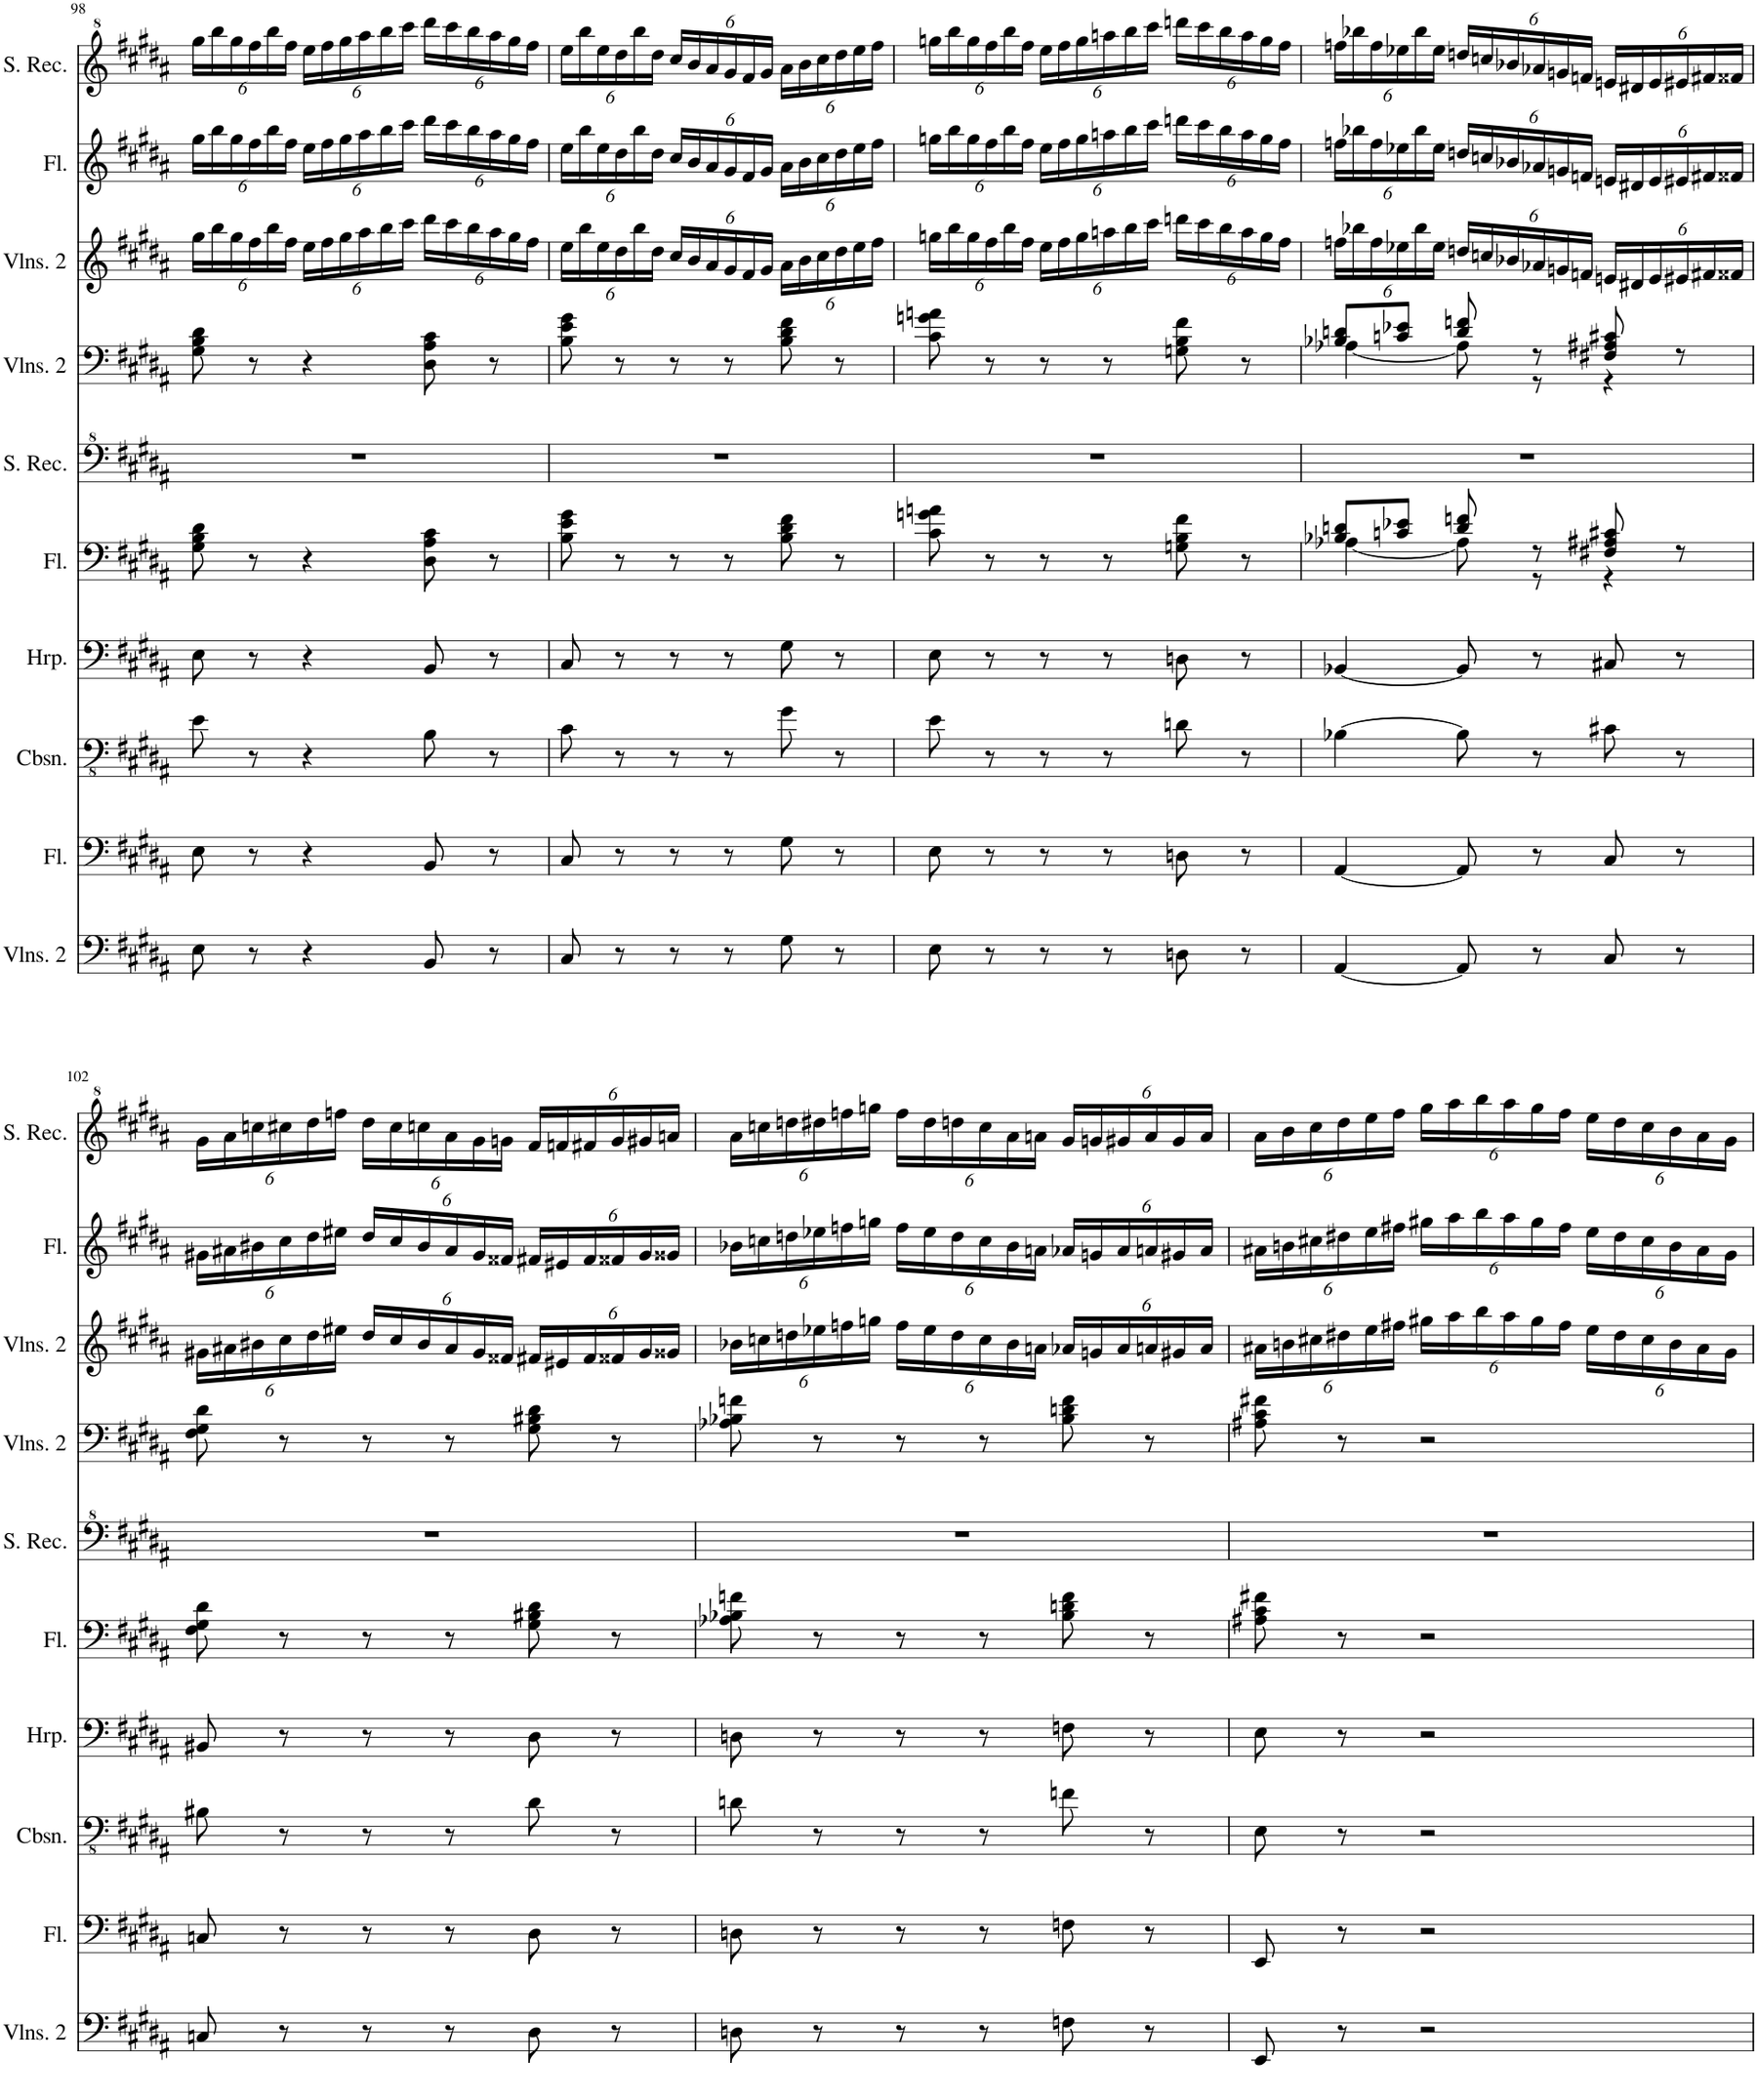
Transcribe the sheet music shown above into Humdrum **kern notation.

**kern	**kern	**kern	**kern	**kern	**kern	**kern	**kern	**kern	**kern
*part10	*part9	*part8	*part7	*part6	*part5	*part4	*part3	*part2	*part1
*staff10	*staff9	*staff8	*staff7	*staff6	*staff5	*staff4	*staff3	*staff2	*staff1
*I"Violins 2	*I"Flute	*I"Contrabassoon	*I"Harp	*I"Flute	*I"Soprano Recorder	*I"Violins 2	*I"Violins 2	*I"Flute	*I"Soprano Recorder
*I'Vlns. 2	*I'Fl.	*I'Cbsn.	*I'Hrp.	*I'Fl.	*I'S. Rec.	*I'Vlns. 2	*I'Vlns. 2	*I'Fl.	*I'S. Rec.
!!LO:PB:g=z
*clefF4	*clefF4	*clefFv4	*clefF4	*clefF4	*clefF^4	*clefF4	*clefG2	*clefG2	*clefG^2
*	*	*Trd7c12	*	*	*	*	*	*	*
*k[f#c#g#d#a#]	*k[f#c#g#d#a#]	*k[f#c#g#d#a#]	*k[f#c#g#d#a#]	*k[f#c#g#d#a#]	*k[f#c#g#d#a#]	*k[f#c#g#d#a#]	*k[f#c#g#d#a#]	*k[f#c#g#d#a#]	*k[f#c#g#d#a#]
*M3/4	*M3/4	*M3/4	*M3/4	*M3/4	*M3/4	*M3/4	*M3/4	*M3/4	*M3/4
*	*	*	*	*	*	*	*Xbrackettup	*Xbrackettup	*Xbrackettup
=98	=98	=98	=98	=98	=98	=98	=98	=98	=98
8E\	8E\	8E\	8E\	8G#\ 8B\ 8d#\	2.r	8G#\ 8B\ 8d#\	24gg#\LL	24gg#\LL	24ggg#\LL
.	.	.	.	.	.	.	24bb\	24bb\	24bbb\
.	.	.	.	.	.	.	24gg#\	24gg#\	24ggg#\
8r	8r	8r	8r	8r	.	8r	24ff#\	24ff#\	24fff#\
.	.	.	.	.	.	.	24bb\	24bb\	24bbb\
.	.	.	.	.	.	.	24ff#\JJ	24ff#\JJ	24fff#\JJ
4r	4r	4r	4r	4r	.	4r	24ee\LL	24ee\LL	24eee\LL
.	.	.	.	.	.	.	24ff#\	24ff#\	24fff#\
.	.	.	.	.	.	.	24gg#\	24gg#\	24ggg#\
.	.	.	.	.	.	.	24aa#\	24aa#\	24aaa#\
.	.	.	.	.	.	.	24bb\	24bb\	24bbb\
.	.	.	.	.	.	.	24ccc#\JJ	24ccc#\JJ	24cccc#\JJ
8BB/	8BB/	8BB\	8BB/	8D#\ 8A#\ 8c#\	.	8D#\ 8A#\ 8c#\	24ddd#\LL	24ddd#\LL	24dddd#\LL
.	.	.	.	.	.	.	24ccc#\	24ccc#\	24cccc#\
.	.	.	.	.	.	.	24bb\	24bb\	24bbb\
8r	8r	8r	8r	8r	.	8r	24aa#\	24aa#\	24aaa#\
.	.	.	.	.	.	.	24gg#\	24gg#\	24ggg#\
.	.	.	.	.	.	.	24ff#\JJ	24ff#\JJ	24fff#\JJ
=99	=99	=99	=99	=99	=99	=99	=99	=99	=99
8C#/	8C#/	8C#\	8C#/	8B\ 8e\ 8g#\	2.r	8B\ 8e\ 8g#\	24ee\LL	24ee\LL	24eee\LL
.	.	.	.	.	.	.	24bb\	24bb\	24bbb\
.	.	.	.	.	.	.	24ee\	24ee\	24eee\
8r	8r	8r	8r	8r	.	8r	24dd#\	24dd#\	24ddd#\
.	.	.	.	.	.	.	24bb\	24bb\	24bbb\
.	.	.	.	.	.	.	24dd#\JJ	24dd#\JJ	24ddd#\JJ
8r	8r	8r	8r	8r	.	8r	24cc#/LL	24cc#/LL	24ccc#/LL
.	.	.	.	.	.	.	24b/	24b/	24bb/
.	.	.	.	.	.	.	24a#/	24a#/	24aa#/
8r	8r	8r	8r	8r	.	8r	24g#/	24g#/	24gg#/
.	.	.	.	.	.	.	24f#/	24f#/	24ff#/
.	.	.	.	.	.	.	24g#/JJ	24g#/JJ	24gg#/JJ
8G#\	8G#\	8G#\	8G#\	8B\ 8d#\ 8f#\	.	8B\ 8d#\ 8f#\	24a#\LL	24a#\LL	24aa#\LL
.	.	.	.	.	.	.	24b\	24b\	24bb\
.	.	.	.	.	.	.	24cc#\	24cc#\	24ccc#\
8r	8r	8r	8r	8r	.	8r	24dd#\	24dd#\	24ddd#\
.	.	.	.	.	.	.	24ee\	24ee\	24eee\
.	.	.	.	.	.	.	24ff#\JJ	24ff#\JJ	24fff#\JJ
=100	=100	=100	=100	=100	=100	=100	=100	=100	=100
8E\	8E\	8E\	8E\	8c#\ 8gn\ 8an\	2.r	8c#\ 8gn\ 8an\	24ggn\LL	24ggn\LL	24gggn\LL
.	.	.	.	.	.	.	24bb\	24bb\	24bbb\
.	.	.	.	.	.	.	24gg\	24gg\	24ggg\
8r	8r	8r	8r	8r	.	8r	24ff#\	24ff#\	24fff#\
.	.	.	.	.	.	.	24bb\	24bb\	24bbb\
.	.	.	.	.	.	.	24ff#\JJ	24ff#\JJ	24fff#\JJ
8r	8r	8r	8r	8r	.	8r	24ee\LL	24ee\LL	24eee\LL
.	.	.	.	.	.	.	24ff#\	24ff#\	24fff#\
.	.	.	.	.	.	.	24gg\	24gg\	24ggg\
8r	8r	8r	8r	8r	.	8r	24aan\	24aan\	24aaan\
.	.	.	.	.	.	.	24bb\	24bb\	24bbb\
.	.	.	.	.	.	.	24ccc#\JJ	24ccc#\JJ	24cccc#\JJ
8Dn\	8Dn\	8Dn\	8Dn\	8Gn\ 8B\ 8f#\	.	8Gn\ 8B\ 8f#\	24dddn\LL	24dddn\LL	24ddddn\LL
.	.	.	.	.	.	.	24ccc#\	24ccc#\	24cccc#\
.	.	.	.	.	.	.	24bb\	24bb\	24bbb\
8r	8r	8r	8r	8r	.	8r	24aa\	24aa\	24aaa\
.	.	.	.	.	.	.	24gg\	24gg\	24ggg\
.	.	.	.	.	.	.	24ff#\JJ	24ff#\JJ	24fff#\JJ
=101	=101	=101	=101	=101	=101	=101	=101	=101	=101
*	*	*	*	*^	*	*^	*	*	*
[4AA#/	[4AA#/	[4BB-X\	[4BB-X/	8B-X/ 8dn/L	[4A-X\	2.r	8B-X/ 8dn/L	[4A-X\	24ffn\LL	24ffn\LL	24fffn\LL
.	.	.	.	.	.	.	.	.	24bb-X\	24bb-X\	24bbb-X\
.	.	.	.	.	.	.	.	.	24ff\	24ff\	24fff\
.	.	.	.	8cn/ 8e-X/J	.	.	8cn/ 8e-X/J	.	24ee-X\	24ee-X\	24eee-X\
.	.	.	.	.	.	.	.	.	24bb-\	24bb-\	24bbb-\
.	.	.	.	.	.	.	.	.	24ee-\JJ	24ee-\JJ	24eee-\JJ
8AA#/]	8AA#/]	8BB-\]	8BB-/]	8d/ 8fn/	8A-\]	.	8d/ 8fn/	8A-\]	24ddn/LL	24ddn/LL	24dddn/LL
.	.	.	.	.	.	.	.	.	24ccn/	24ccn/	24cccn/
.	.	.	.	.	.	.	.	.	24b-X/	24b-X/	24bb-X/
8r	8r	8r	8r	8r	8r	.	8r	8r	24a-X/	24a-X/	24aa-X/
.	.	.	.	.	.	.	.	.	24gn/	24gn/	24ggn/
.	.	.	.	.	.	.	.	.	24fn/JJ	24fn/JJ	24ffn/JJ
8C#/	8C#/	8C#X\	8C#X/	8F#X/ 8A#X/ 8c#X/	4r	.	8F#X/ 8A#X/ 8c#X/	4r	24en/LL	24en/LL	24een/LL
.	.	.	.	.	.	.	.	.	24d#X/	24d#X/	24dd#X/
.	.	.	.	.	.	.	.	.	24e/	24e/	24ee/
8r	8r	8r	8r	8r	.	.	8r	.	24e#X/	24e#X/	24ee#X/
.	.	.	.	.	.	.	.	.	24f#X/	24f#X/	24ff#X/
.	.	.	.	.	.	.	.	.	24f##X/JJ	24f##X/JJ	24ff##X/JJ
*	*	*	*	*v	*v	*	*v	*v	*	*	*
!!LO:LB:g=z
=102	=102	=102	=102	=102	=102	=102	=102	=102	=102
8Cn/	8Cn/	8BB#X\	8BB#X/	8F#\ 8G#\ 8d#\	2.r	8F#\ 8G#\ 8d#\	24g#X\LL	24g#X\LL	24gg#\LL
.	.	.	.	.	.	.	24a#X\	24a#X\	24aa#\
.	.	.	.	.	.	.	24b#X\	24b#X\	24cccn\
8r	8r	8r	8r	8r	.	8r	24cc#\	24cc#\	24ccc#X\
.	.	.	.	.	.	.	24dd#\	24dd#\	24ddd#\
.	.	.	.	.	.	.	24ee#X\JJ	24ee#X\JJ	24fffn\JJ
8r	8r	8r	8r	8r	.	8r	24dd#/LL	24dd#/LL	24ddd#\LL
.	.	.	.	.	.	.	24cc#/	24cc#/	24ccc#\
.	.	.	.	.	.	.	24b#/	24b#/	24cccn\
8r	8r	8r	8r	8r	.	8r	24a#/	24a#/	24aa#\
.	.	.	.	.	.	.	24g#/	24g#/	24gg#\
.	.	.	.	.	.	.	24f##X/JJ	24f##X/JJ	24ggn\JJ
8D#\	8D#\	8D#\	8D#\	8G#\ 8B#X\ 8d#\	.	8G#\ 8B#X\ 8d#\	24f#X/LL	24f#X/LL	24ff#/LL
.	.	.	.	.	.	.	24e#X/	24e#X/	24ffn/
.	.	.	.	.	.	.	24f#/	24f#/	24ff#X/
8r	8r	8r	8r	8r	.	8r	24f##X/	24f##X/	24gg/
.	.	.	.	.	.	.	24g#/	24g#/	24gg#X/
.	.	.	.	.	.	.	24g##X/JJ	24g##X/JJ	24aan/JJ
=103	=103	=103	=103	=103	=103	=103	=103	=103	=103
8Dn\	8Dn\	8Dn\	8Dn\	8A-X\ 8B-X\ 8fn\	2.r	8A-X\ 8B-X\ 8fn\	24b-X\LL	24b-X\LL	24aa#\LL
.	.	.	.	.	.	.	24ccn\	24ccn\	24cccn\
.	.	.	.	.	.	.	24ddn\	24ddn\	24dddn\
8r	8r	8r	8r	8r	.	8r	24ee-X\	24ee-X\	24ddd#X\
.	.	.	.	.	.	.	24ffn\	24ffn\	24fffn\
.	.	.	.	.	.	.	24ggn\JJ	24ggn\JJ	24gggn\JJ
8r	8r	8r	8r	8r	.	8r	24ff\LL	24ff\LL	24fff\LL
.	.	.	.	.	.	.	24ee-\	24ee-\	24ddd#\
.	.	.	.	.	.	.	24dd\	24dd\	24dddn\
8r	8r	8r	8r	8r	.	8r	24cc\	24cc\	24ccc\
.	.	.	.	.	.	.	24b-\	24b-\	24aa#\
.	.	.	.	.	.	.	24an\JJ	24an\JJ	24aan\JJ
8Fn\	8Fn\	8Fn\	8Fn\	8B-\ 8dn\ 8f\	.	8B-\ 8dn\ 8f\	24a-X/LL	24a-X/LL	24gg#/LL
.	.	.	.	.	.	.	24gn/	24gn/	24ggn/
.	.	.	.	.	.	.	24a-/	24a-/	24gg#X/
8r	8r	8r	8r	8r	.	8r	24an/	24an/	24aa/
.	.	.	.	.	.	.	24g#X/	24g#X/	24gg#/
.	.	.	.	.	.	.	24a/JJ	24a/JJ	24aa/JJ
=104	=104	=104	=104	=104	=104	=104	=104	=104	=104
8EE/	8EE/	8EE\	8E\	8A#X\ 8c#\ 8f#X\	2.r	8A#X\ 8c#\ 8f#X\	24a#X\LL	24a#X\LL	24aa#\LL
.	.	.	.	.	.	.	24bn\	24bn\	24bb\
.	.	.	.	.	.	.	24cc#X\	24cc#X\	24ccc#\
8r	8r	8r	8r	8r	.	8r	24dd#X\	24dd#X\	24ddd#\
.	.	.	.	.	.	.	24ee\	24ee\	24eee\
.	.	.	.	.	.	.	24ff#X\JJ	24ff#X\JJ	24fff#\JJ
2r	2r	2r	2r	2r	.	2r	24gg#X\LL	24gg#X\LL	24ggg#\LL
.	.	.	.	.	.	.	24aa#\	24aa#\	24aaa#\
.	.	.	.	.	.	.	24bb\	24bb\	24bbb\
.	.	.	.	.	.	.	24aa#\	24aa#\	24aaa#\
.	.	.	.	.	.	.	24gg#\	24gg#\	24ggg#\
.	.	.	.	.	.	.	24ff#\JJ	24ff#\JJ	24fff#\JJ
.	.	.	.	.	.	.	24ee\LL	24ee\LL	24eee\LL
.	.	.	.	.	.	.	24dd#\	24dd#\	24ddd#\
.	.	.	.	.	.	.	24cc#\	24cc#\	24ccc#\
.	.	.	.	.	.	.	24b\	24b\	24bb\
.	.	.	.	.	.	.	24a#\	24a#\	24aa#\
.	.	.	.	.	.	.	24g#\JJ	24g#\JJ	24gg#\JJ
=	=	=	=	=	=	=	=	=	=
*-	*-	*-	*-	*-	*-	*-	*-	*-	*-
